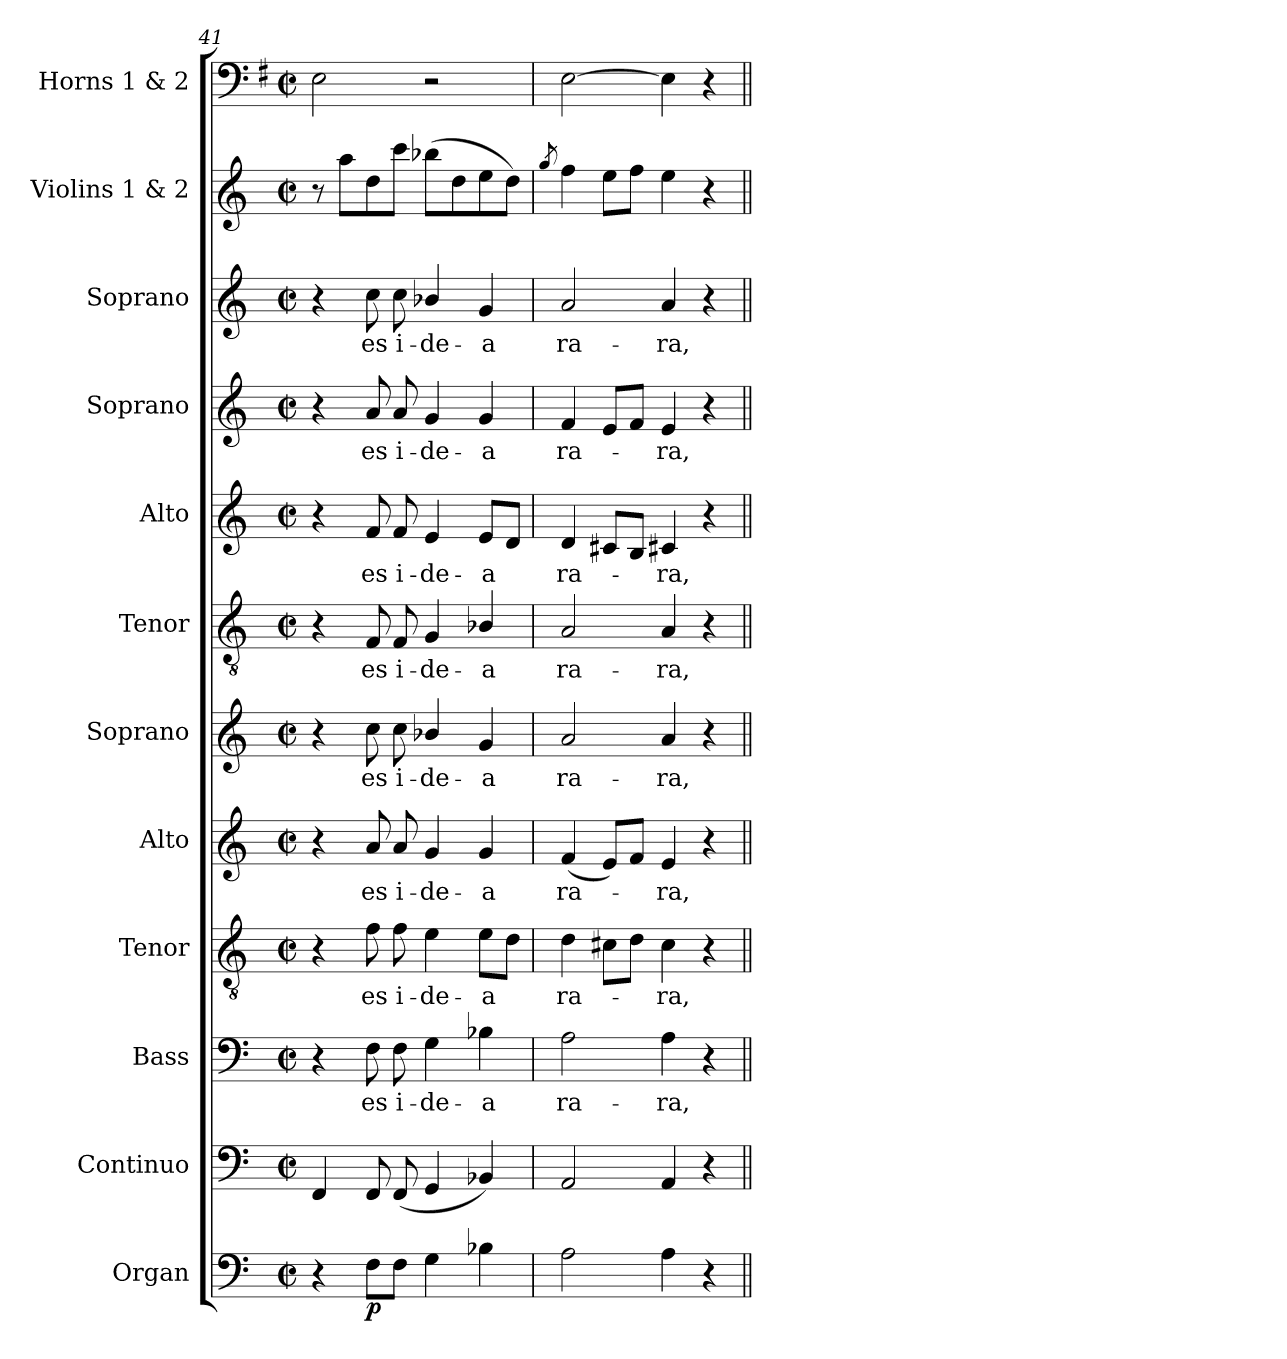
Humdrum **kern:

**kern	**dynam	**kern	**kern	**text	**kern	**text	**kern	**text	**kern	**text	**kern	**text	**kern	**text	**kern	**text	**kern	**text	**kern	**kern
*part12	*part12	*part11	*part10	*part10	*part9	*part9	*part8	*part8	*part7	*part7	*part6	*part6	*part5	*part5	*part4	*part4	*part3	*part3	*part2	*part1
*staff12	*staff12	*staff11	*staff10	*staff10	*staff9	*staff9	*staff8	*staff8	*staff7	*staff7	*staff6	*staff6	*staff5	*staff5	*staff4	*staff4	*staff3	*staff3	*staff2	*staff1
*I"Organ	*	*I"Continuo	*I"Bass	*	*I"Tenor	*	*I"Alto	*	*I"Soprano	*	*I"Tenor	*	*I"Alto	*	*I"Soprano	*	*I"Soprano	*	*I"Violins 1 & 2	*I"Horns 1 & 2
*I'Org.	*	*I'Cont.	*I'B.	*	*I'T.	*	*I'A.	*	*I'S.	*	*I'T.	*	*I'A.	*	*I'S.	*	*I'S.	*	*I'Vlns	*I'Hns.
*clefF4	*	*clefF4	*clefF4	*	*clefGv2	*	*clefG2	*	*clefG2	*	*clefGv2	*	*clefG2	*	*clefG2	*	*clefG2	*	*clefG2	*clefF4
*	*	*	*	*	*ITrd7c12	*	*	*	*	*	*ITrd7c12	*	*	*	*	*	*	*	*	*ITrd4c7
*k[]	*	*k[]	*k[]	*	*k[]	*	*k[]	*	*k[]	*	*k[]	*	*k[]	*	*k[]	*	*k[]	*	*k[]	*k[]
*C:	*	*C:	*C:	*	*C:	*	*C:	*	*C:	*	*C:	*	*C:	*	*C:	*	*C:	*	*C:	*C:
*M2/2	*	*M2/2	*M2/2	*	*M2/2	*	*M2/2	*	*M2/2	*	*M2/2	*	*M2/2	*	*M2/2	*	*M2/2	*	*M2/2	*M2/2
*met(c|)	*	*met(c|)	*met(c|)	*	*met(c|)	*	*met(c|)	*	*met(c|)	*	*met(c|)	*	*met(c|)	*	*met(c|)	*	*met(c|)	*	*met(c|)	*met(c|)
=41	=41	=41	=41	=41	=41	=41	=41	=41	=41	=41	=41	=41	=41	=41	=41	=41	=41	=41	=41	=41
4r	.	4FFi/	4r	.	4r	.	4r	.	4r	.	4r	.	4r	.	4r	.	4r	.	8r	2AAi\
.	.	.	.	.	.	.	.	.	.	.	.	.	.	.	.	.	.	.	8aai\L	.
!	!	!	!	!LO:LY:b:color=#000000	!	!	!	!	!	!	!	!	!	!	!	!	!	!	!	!
!	!	!	!	!	!	!LO:LY:b:color=#000000	!	!	!	!	!	!	!	!	!	!	!	!	!	!
!	!	!	!	!	!	!	!	!LO:LY:b:color=#000000	!	!	!	!	!	!	!	!	!	!	!	!
!	!	!	!	!	!	!	!	!	!	!LO:LY:b:color=#000000	!	!	!	!	!	!	!	!	!	!
!	!	!	!	!	!	!	!	!	!	!	!	!LO:LY:b:color=#000000	!	!	!	!	!	!	!	!
!	!	!	!	!	!	!	!	!	!	!	!	!	!	!LO:LY:b:color=#000000	!	!	!	!	!	!
!	!	!	!	!	!	!	!	!	!	!	!	!	!	!	!	!LO:LY:b:color=#000000	!	!	!	!
!	!	!	!	!	!	!	!	!	!	!	!	!	!	!	!	!	!	!LO:LY:b:color=#000000	!	!
8Fi\L	p	8FFi/	8Fi\	es	8Fi\	es	8ai/	es	8cci\	es	8FFi/	es	8fi/	es	8ai/	es	8cci\	es	8ddi\	.
!	!	!	!	!LO:LY:b:color=#000000	!	!	!	!	!	!	!	!	!	!	!	!	!	!	!	!
!	!	!	!	!	!	!LO:LY:b:color=#000000	!	!	!	!	!	!	!	!	!	!	!	!	!	!
!	!	!	!	!	!	!	!	!LO:LY:b:color=#000000	!	!	!	!	!	!	!	!	!	!	!	!
!	!	!	!	!	!	!	!	!	!	!LO:LY:b:color=#000000	!	!	!	!	!	!	!	!	!	!
!	!	!	!	!	!	!	!	!	!	!	!	!LO:LY:b:color=#000000	!	!	!	!	!	!	!	!
!	!	!	!	!	!	!	!	!	!	!	!	!	!	!LO:LY:b:color=#000000	!	!	!	!	!	!
!	!	!	!	!	!	!	!	!	!	!	!	!	!	!	!	!LO:LY:b:color=#000000	!	!	!	!
!	!	!	!	!	!	!	!	!	!	!	!	!	!	!	!	!	!	!LO:LY:b:color=#000000	!	!
8Fi\J	.	(8FFi/	8Fi\	i-	8Fi\	i-	8ai/	i-	8cci\	i-	8FFi/	i-	8fi/	i-	8ai/	i-	8cci\	i-	8ccci\J	.
!	!	!	!	!LO:LY:b:color=#000000	!	!	!	!	!	!	!	!	!	!	!	!	!	!	!	!
!	!	!	!	!	!	!LO:LY:b:color=#000000	!	!	!	!	!	!	!	!	!	!	!	!	!	!
!	!	!	!	!	!	!	!	!LO:LY:b:color=#000000	!	!	!	!	!	!	!	!	!	!	!	!
!	!	!	!	!	!	!	!	!	!	!LO:LY:b:color=#000000	!	!	!	!	!	!	!	!	!	!
!	!	!	!	!	!	!	!	!	!	!	!	!LO:LY:b:color=#000000	!	!	!	!	!	!	!	!
!	!	!	!	!	!	!	!	!	!	!	!	!	!	!LO:LY:b:color=#000000	!	!	!	!	!	!
!	!	!	!	!	!	!	!	!	!	!	!	!	!	!	!	!LO:LY:b:color=#000000	!	!	!	!
!	!	!	!	!	!	!	!	!	!	!	!	!	!	!	!	!	!	!LO:LY:b:color=#000000	!	!
4Gi\	.	4GGi/	4Gi\	-de-	4Ei\	-de-	4gi/	-de-	4b-Xi/	-de-	4GGi/	-de-	4ei/	-de-	4gi/	-de-	4b-Xi/	-de-	(8bb-Xi\L	2r
.	.	.	.	.	.	.	.	.	.	.	.	.	.	.	.	.	.	.	8ddi\	.
!	!	!	!	!LO:LY:b:color=#000000	!	!	!	!	!	!	!	!	!	!	!	!	!	!	!	!
!	!	!	!	!	!	!LO:LY:b:color=#000000	!	!	!	!	!	!	!	!	!	!	!	!	!	!
!	!	!	!	!	!	!	!	!LO:LY:b:color=#000000	!	!	!	!	!	!	!	!	!	!	!	!
!	!	!	!	!	!	!	!	!	!	!LO:LY:b:color=#000000	!	!	!	!	!	!	!	!	!	!
!	!	!	!	!	!	!	!	!	!	!	!	!LO:LY:b:color=#000000	!	!	!	!	!	!	!	!
!	!	!	!	!	!	!	!	!	!	!	!	!	!	!LO:LY:b:color=#000000	!	!	!	!	!	!
!	!	!	!	!	!	!	!	!	!	!	!	!	!	!	!	!LO:LY:b:color=#000000	!	!	!	!
!	!	!	!	!	!	!	!	!	!	!	!	!	!	!	!	!	!	!LO:LY:b:color=#000000	!	!
4B-Xi\	.	4BB-Xi/)	4B-Xi\	-a	8Ei\L	-a	4gi/	-a	4gi/	-a	4BB-Xi/	-a	8ei/L	-a	4gi/	-a	4gi/	-a	8eei\	.
.	.	.	.	.	8Di\J	.	.	.	.	.	.	.	8di/J	.	.	.	.	.	8ddi\J)	.
=42	=42	=42	=42	=42	=42	=42	=42	=42	=42	=42	=42	=42	=42	=42	=42	=42	=42	=42	=42	=42
.	.	.	.	.	.	.	.	.	.	.	.	.	.	.	.	.	.	.	8qggi/	.
!	!	!	!	!LO:LY:b:color=#000000	!	!	!	!	!	!	!	!	!	!	!	!	!	!	!	!
!	!	!	!	!	!	!LO:LY:b:color=#000000	!	!	!	!	!	!	!	!	!	!	!	!	!	!
!	!	!	!	!	!	!	!	!LO:LY:b:color=#000000	!	!	!	!	!	!	!	!	!	!	!	!
!	!	!	!	!	!	!	!	!	!	!LO:LY:b:color=#000000	!	!	!	!	!	!	!	!	!	!
!	!	!	!	!	!	!	!	!	!	!	!	!LO:LY:b:color=#000000	!	!	!	!	!	!	!	!
!	!	!	!	!	!	!	!	!	!	!	!	!	!	!LO:LY:b:color=#000000	!	!	!	!	!	!
!	!	!	!	!	!	!	!	!	!	!	!	!	!	!	!	!LO:LY:b:color=#000000	!	!	!	!
!	!	!	!	!	!	!	!	!	!	!	!	!	!	!	!	!	!	!LO:LY:b:color=#000000	!	!
2Ai\	.	2AAi/	2Ai\	ra-	4Di\	ra-	(4fi/	ra-	2ai/	ra-	2AAi/	ra-	4di/	ra-	4fi/	ra-	2ai/	ra-	4ffi\	[2AAi\
.	.	.	.	.	8C#Xi\L	.	8ei/L)	.	.	.	.	.	8c#Xi/L	.	8ei/L	.	.	.	8eei\L	.
.	.	.	.	.	8Di\J	.	8fi/J	.	.	.	.	.	8Bi/J	.	8fi/J	.	.	.	8ffi\J	.
!	!	!	!	!LO:LY:b:color=#000000	!	!	!	!	!	!	!	!	!	!	!	!	!	!	!	!
!	!	!	!	!	!	!LO:LY:b:color=#000000	!	!	!	!	!	!	!	!	!	!	!	!	!	!
!	!	!	!	!	!	!	!	!LO:LY:b:color=#000000	!	!	!	!	!	!	!	!	!	!	!	!
!	!	!	!	!	!	!	!	!	!	!LO:LY:b:color=#000000	!	!	!	!	!	!	!	!	!	!
!	!	!	!	!	!	!	!	!	!	!	!	!LO:LY:b:color=#000000	!	!	!	!	!	!	!	!
!	!	!	!	!	!	!	!	!	!	!	!	!	!	!LO:LY:b:color=#000000	!	!	!	!	!	!
!	!	!	!	!	!	!	!	!	!	!	!	!	!	!	!	!LO:LY:b:color=#000000	!	!	!	!
!	!	!	!	!	!	!	!	!	!	!	!	!	!	!	!	!	!	!LO:LY:b:color=#000000	!	!
4Ai\	.	4AAi/	4Ai\	-ra,	4C#i\	-ra,	4ei/	-ra,	4ai/	-ra,	4AAi/	-ra,	4c#Xi/	-ra,	4ei/	-ra,	4ai/	-ra,	4eei\	4AAi\]
4r	.	4r	4r	.	4r	.	4r	.	4r	.	4r	.	4r	.	4r	.	4r	.	4r	4r
=||	=||	=||	=||	=||	=||	=||	=||	=||	=||	=||	=||	=||	=||	=||	=||	=||	=||	=||	=||	=||
*-	*-	*-	*-	*-	*-	*-	*-	*-	*-	*-	*-	*-	*-	*-	*-	*-	*-	*-	*-	*-
